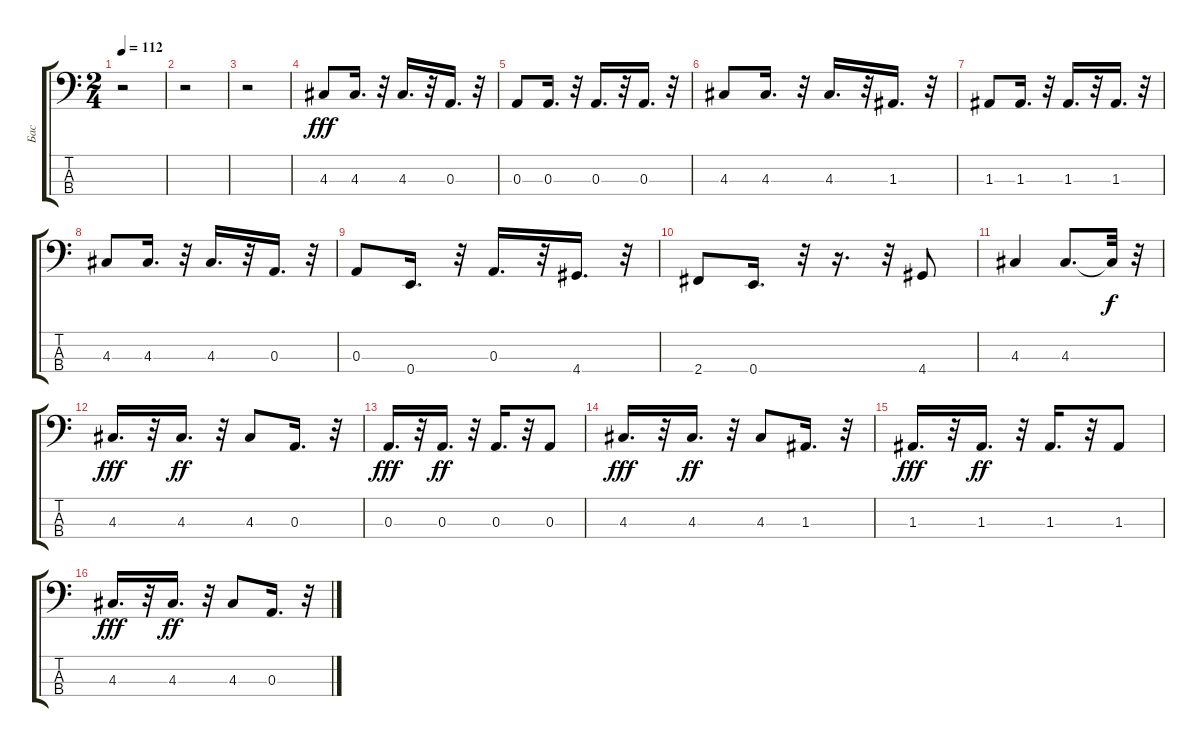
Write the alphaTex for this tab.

\track ("Бас" "Бас") {instrument electricbassfinger}
\staff {score tabs}
\tuning (G2 D2 A1 E1) {hide}
\ts (2 4)
\tempo 112
\clef f4
\ks c
r.2{dy ff} |
r.2 |
r.2 |
4.3.8{dy fff} 4.3.16{d} r.32 4.3.16{d} r.32 0.3.16{d} r.32 |
0.3.8 0.3.16{d} r.32 0.3.16{d} r.32 0.3.16{d} r.32 |
4.3.8 4.3.16{d} r.32 4.3.16{d} r.32 1.3.16{d} r.32 |
1.3.8 1.3.16{d} r.32 1.3.16{d} r.32 1.3.16{d} r.32 |
4.3.8 4.3.16{d} r.32 4.3.16{d} r.32 0.3.16{d} r.32 |
0.3.8 0.4.16{d} r.32 0.3.16{d} r.32 4.4.16{d} r.32 |
2.4.8 0.4.16{d} r.32 r.16{d} r.32 4.4.8 |
4.3.4 4.3.8{d} 4.3{t}.32{dy f} r.32 |
4.3.16{d dy fff} r.32 4.3.16{d dy ff} r.32 4.3.8 0.3.16{d} r.32 |
0.3.16{d dy fff} r.32 0.3.16{d dy ff} r.32 0.3.16{d} r.32 0.3.8 |
4.3.16{d dy fff} r.32 4.3.16{d dy ff} r.32 4.3.8 1.3.16{d} r.32 |
1.3.16{d dy fff} r.32 1.3.16{d dy ff} r.32 1.3.16{d} r.32 1.3.8 |
4.3.16{d dy fff} r.32 4.3.16{d dy ff} r.32 4.3.8 0.3.16{d} r.32
